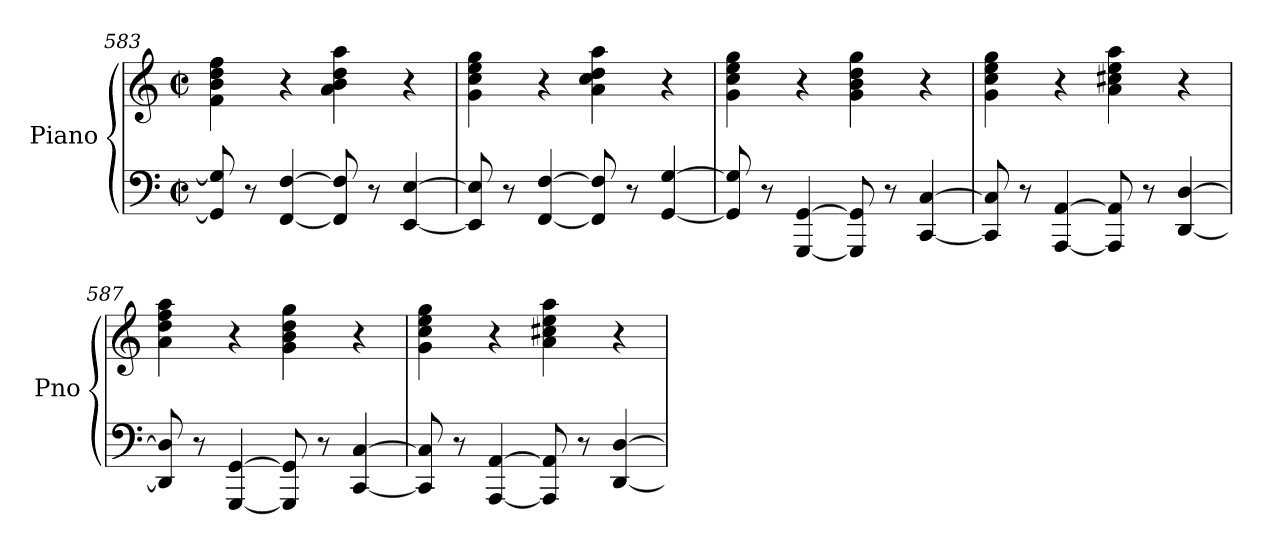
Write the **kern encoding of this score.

**kern	**kern
*part1	*part1
*staff2	*staff1
*I"Piano	*
*I'Pno	*
*clefF4	*clefG2
*k[]	*k[]
*M4/4	*M4/4
*met(c|)	*met(c|)
=583	=583
8GG/] 8G/]	4f\ 4b\ 4dd\ 4ff\
8r	.
[4FF/ [4F/	4r
8FF/] 8F/]	4a\ 4b\ 4dd\ 4aa\
8r	.
[4EE/ [4E/	4r
!!LO:LB:g=z
=584	=584
8EE/] 8E/]	4g\ 4cc\ 4ee\ 4gg\
8r	.
[4FF/ [4F/	4r
8FF/] 8F/]	4a\ 4cc\ 4dd\ 4aa\
8r	.
[4GG/ [4G/	4r
=585	=585
8GG/] 8G/]	4g\ 4cc\ 4ee\ 4gg\
8r	.
[4GGG/ [4GG/	4r
8GGG/] 8GG/]	4g\ 4b\ 4dd\ 4gg\
8r	.
[4CC/ [4C/	4r
=586	=586
8CC/] 8C/]	4g\ 4cc\ 4ee\ 4gg\
8r	.
[4AAA/ [4AA/	4r
8AAA/] 8AA/]	4a\ 4cc#X\ 4ee\ 4aa\
8r	.
[4DD/ [4D/	4r
=587	=587
8DD/] 8D/]	4a\ 4dd\ 4ff\ 4aa\
8r	.
[4GGG/ [4GG/	4r
8GGG/] 8GG/]	4g\ 4b\ 4dd\ 4gg\
8r	.
[4CC/ [4C/	4r
=588	=588
8CC/] 8C/]	4g\ 4cc\ 4ee\ 4gg\
8r	.
[4AAA/ [4AA/	4r
8AAA/] 8AA/]	4a\ 4cc#X\ 4ee\ 4aa\
8r	.
[4DD/ [4D/	4r
=	=
*-	*-
